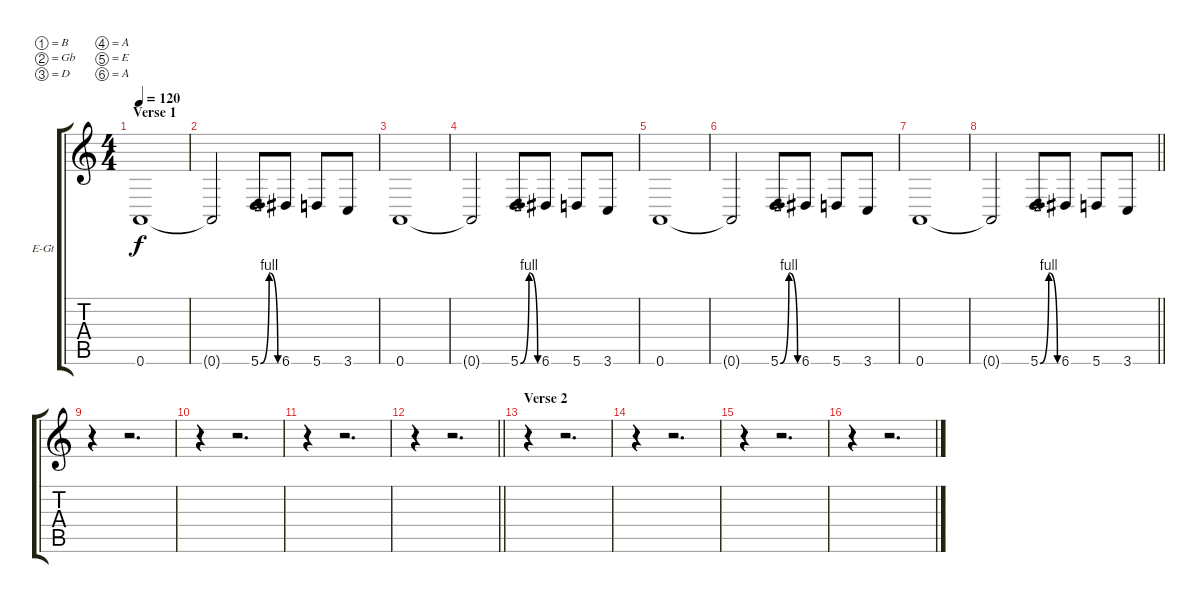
\bracketExtendMode groupsimilarinstruments
\firstSystemTrackNameOrientation horizontal
\otherSystemsTrackNameOrientation horizontal
\track ("Clean Gtr. 2" "E-Gt") {instrument electricguitarclean}
\staff {score tabs}
\tuning (B3 Gb3 D3 A2 E2 A1)
\ts (4 4)
\section ("" "Verse 1")
\tempo 120
\clef g2
\ks c
0.6.1{dy f} |
0.6{t}.2 5.6{be (bendrelease 0 0 30 4 30 4 60 0)}.8 6.6.8 5.6.8 3.6.8 |
0.6.1 |
0.6{t}.2 5.6{be (bendrelease 0 0 30 4 30 4 60 0)}.8 6.6.8 5.6.8 3.6.8 |
0.6.1 |
0.6{t}.2 5.6{be (bendrelease 0 0 30 4 30 4 60 0)}.8 6.6.8 5.6.8 3.6.8 |
0.6.1 |
\barLineRight lightlight
0.6{t}.2 5.6{be (bendrelease 0 0 30 4 30 4 60 0)}.8 6.6.8 5.6.8 3.6.8 |
r.4 r.2{d} |
r.4 r.2{d} |
r.4 r.2{d} |
\barLineRight lightlight
r.4 r.2{d} |
\section ("" "Verse 2")
r.4 r.2{d} |
r.4 r.2{d} |
r.4 r.2{d} |
r.4 r.2{d}
